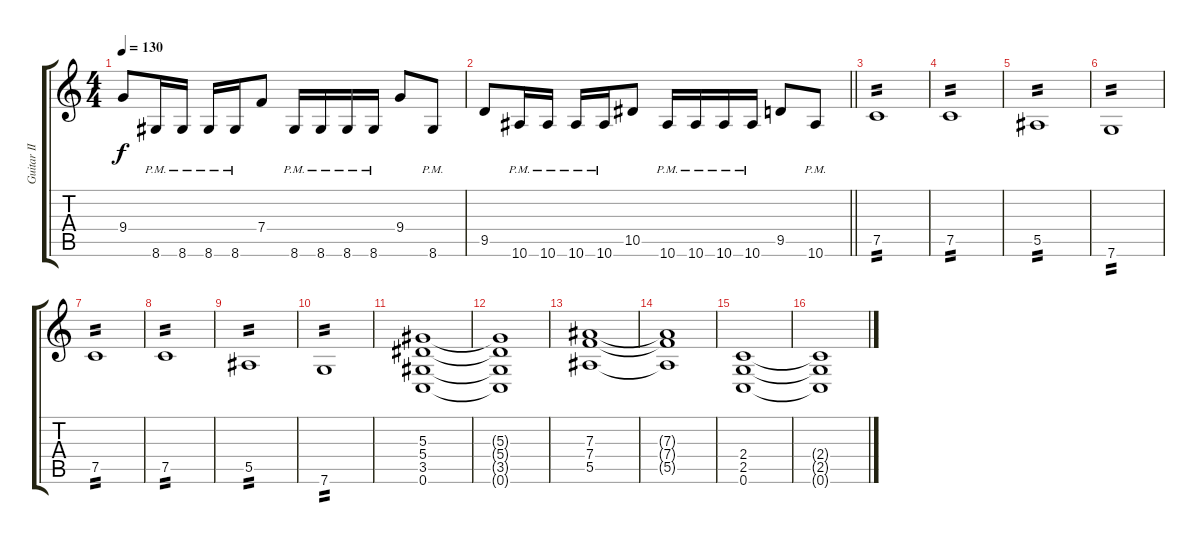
\track ("Guitar II" "Guitar II") {instrument distortionguitar}
\staff {score tabs}
\tuning (C4 G3 Eb3 Bb2 F2 C2) {hide}
\ts (4 4)
\tempo 130
\clef g2
\ks c
9.4.8{dy f} 8.6{pm}.16 8.6{pm}.16 8.6{pm}.16 8.6{pm}.16 7.4.8 8.6{pm}.16 8.6{pm}.16 8.6{pm}.16 8.6{pm}.16 9.4.8 8.6{pm}.8 |
\barLineRight lightlight
9.5.8 10.6{pm}.16 10.6{pm}.16 10.6{pm}.16 10.6{pm}.16 10.5.8 10.6{pm}.16 10.6{pm}.16 10.6{pm}.16 10.6{pm}.16 9.5.8 10.6{pm}.8 |
7.5.1{tp 2 volume 12 instrument overdrivenguitar} |
7.5.1{tp 2} |
5.5.1{tp 2} |
7.6.1{tp 2} |
7.5.1{tp 2} |
7.5.1{tp 2} |
5.5.1{tp 2} |
7.6.1{tp 2} |
(5.3 5.4 3.5 0.6).1{volume 11 instrument distortionguitar} |
(5.3{t} 5.4{t} 3.5{t} 0.6{t}).1 |
(7.3 7.4 5.5).1 |
(7.3{t} 7.4{t} 5.5{t}).1 |
(2.4 2.5 0.6).1 |
(2.4{t} 2.5{t} 0.6{t}).1
